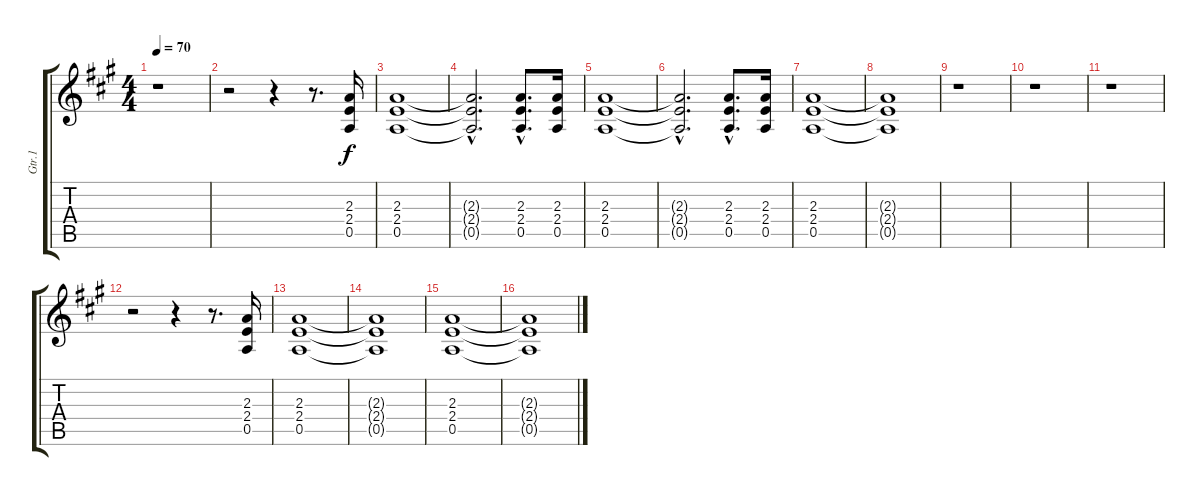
\track ("Gtr.1" "Gtr.1") {instrument distortionguitar}
\staff {score tabs}
\tuning (E4 B3 G3 D3 A2 E2) {hide}
\ts (4 4)
\tempo 70
\clef g2
\ks a
r.1{dy f instrument distortionguitar} |
r.2 r.4 r.8{d} (2.3 2.4 0.5).16 |
(2.3 2.4 0.5).1 |
(2.3{hac t} 2.4{hac t} 0.5{hac t}).2{d} (2.3{hac} 2.4{hac} 0.5{hac}).8{d} (2.3 2.4 0.5).16 |
(2.3 2.4 0.5).1 |
(2.3{hac t} 2.4{hac t} 0.5{hac t}).2{d} (2.3{hac} 2.4{hac} 0.5{hac}).8{d} (2.3 2.4 0.5).16 |
(2.3 2.4 0.5).1 |
(2.3{t} 2.4{t} 0.5{t}).1 |
r.1 |
r.1 |
r.1 |
r.2 r.4 r.8{d} (2.3 2.4 0.5).16 |
(2.3 2.4 0.5).1 |
(2.3{t} 2.4{t} 0.5{t}).1 |
(2.3 2.4 0.5).1 |
(2.3{t} 2.4{t} 0.5{t}).1
